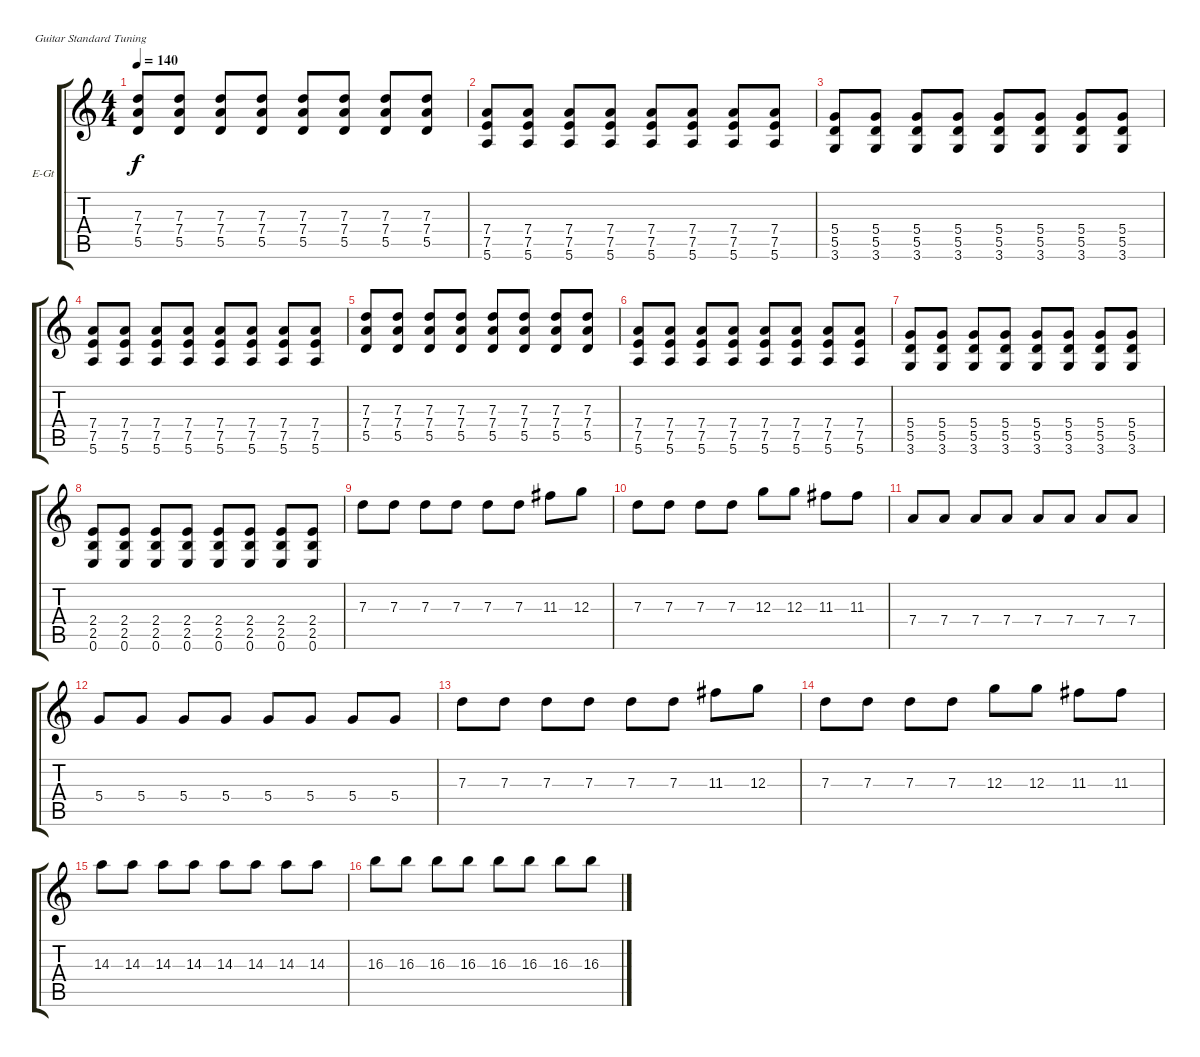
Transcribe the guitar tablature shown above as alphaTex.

\bracketExtendMode groupsimilarinstruments
\firstSystemTrackNameOrientation horizontal
\otherSystemsTrackNameOrientation horizontal
\track ("Äæîíèê [Guitar]" "E-Gt") {instrument distortionguitar}
\staff {score tabs}
\tuning (E4 B3 G3 D3 A2 E2)
\ts (4 4)
\tempo 140
\clef g2
\ks c
(7.3 7.4 5.5).8{dy f} (7.3 7.4 5.5).8 (7.3 7.4 5.5).8 (7.3 7.4 5.5).8 (7.3 7.4 5.5).8 (7.3 7.4 5.5).8 (7.3 7.4 5.5).8 (7.3 7.4 5.5).8 |
(7.4 7.5 5.6).8 (7.4 7.5 5.6).8 (7.4 7.5 5.6).8 (7.4 7.5 5.6).8 (7.4 7.5 5.6).8 (7.4 7.5 5.6).8 (7.4 7.5 5.6).8 (7.4 7.5 5.6).8 |
(5.4 5.5 3.6).8 (5.4 5.5 3.6).8 (5.4 5.5 3.6).8 (5.4 5.5 3.6).8 (5.4 5.5 3.6).8 (5.4 5.5 3.6).8 (5.4 5.5 3.6).8 (5.4 5.5 3.6).8 |
(7.4 7.5 5.6).8 (7.4 7.5 5.6).8 (7.4 7.5 5.6).8 (7.4 7.5 5.6).8 (7.4 7.5 5.6).8 (7.4 7.5 5.6).8 (7.4 7.5 5.6).8 (7.4 7.5 5.6).8 |
(7.3 7.4 5.5).8 (7.3 7.4 5.5).8 (7.3 7.4 5.5).8 (7.3 7.4 5.5).8 (7.3 7.4 5.5).8 (7.3 7.4 5.5).8 (7.3 7.4 5.5).8 (7.3 7.4 5.5).8 |
(7.4 7.5 5.6).8 (7.4 7.5 5.6).8 (7.4 7.5 5.6).8 (7.4 7.5 5.6).8 (7.4 7.5 5.6).8 (7.4 7.5 5.6).8 (7.4 7.5 5.6).8 (7.4 7.5 5.6).8 |
(5.4 5.5 3.6).8 (5.4 5.5 3.6).8 (5.4 5.5 3.6).8 (5.4 5.5 3.6).8 (5.4 5.5 3.6).8 (5.4 5.5 3.6).8 (5.4 5.5 3.6).8 (5.4 5.5 3.6).8 |
(2.4 2.5 0.6).8 (2.4 2.5 0.6).8 (2.4 2.5 0.6).8 (2.4 2.5 0.6).8 (2.4 2.5 0.6).8 (2.4 2.5 0.6).8 (2.4 2.5 0.6).8 (2.4 2.5 0.6).8 |
7.3.8 7.3.8 7.3.8 7.3.8 7.3.8 7.3.8 11.3.8 12.3.8 |
7.3.8 7.3.8 7.3.8 7.3.8 12.3.8 12.3.8 11.3.8 11.3.8 |
7.4.8 7.4.8 7.4.8 7.4.8 7.4.8 7.4.8 7.4.8 7.4.8 |
5.4.8 5.4.8 5.4.8 5.4.8 5.4.8 5.4.8 5.4.8 5.4.8 |
7.3.8 7.3.8 7.3.8 7.3.8 7.3.8 7.3.8 11.3.8 12.3.8 |
7.3.8 7.3.8 7.3.8 7.3.8 12.3.8 12.3.8 11.3.8 11.3.8 |
14.3.8 14.3.8 14.3.8 14.3.8 14.3.8 14.3.8 14.3.8 14.3.8 |
16.3.8 16.3.8 16.3.8 16.3.8 16.3.8 16.3.8 16.3.8 16.3.8
